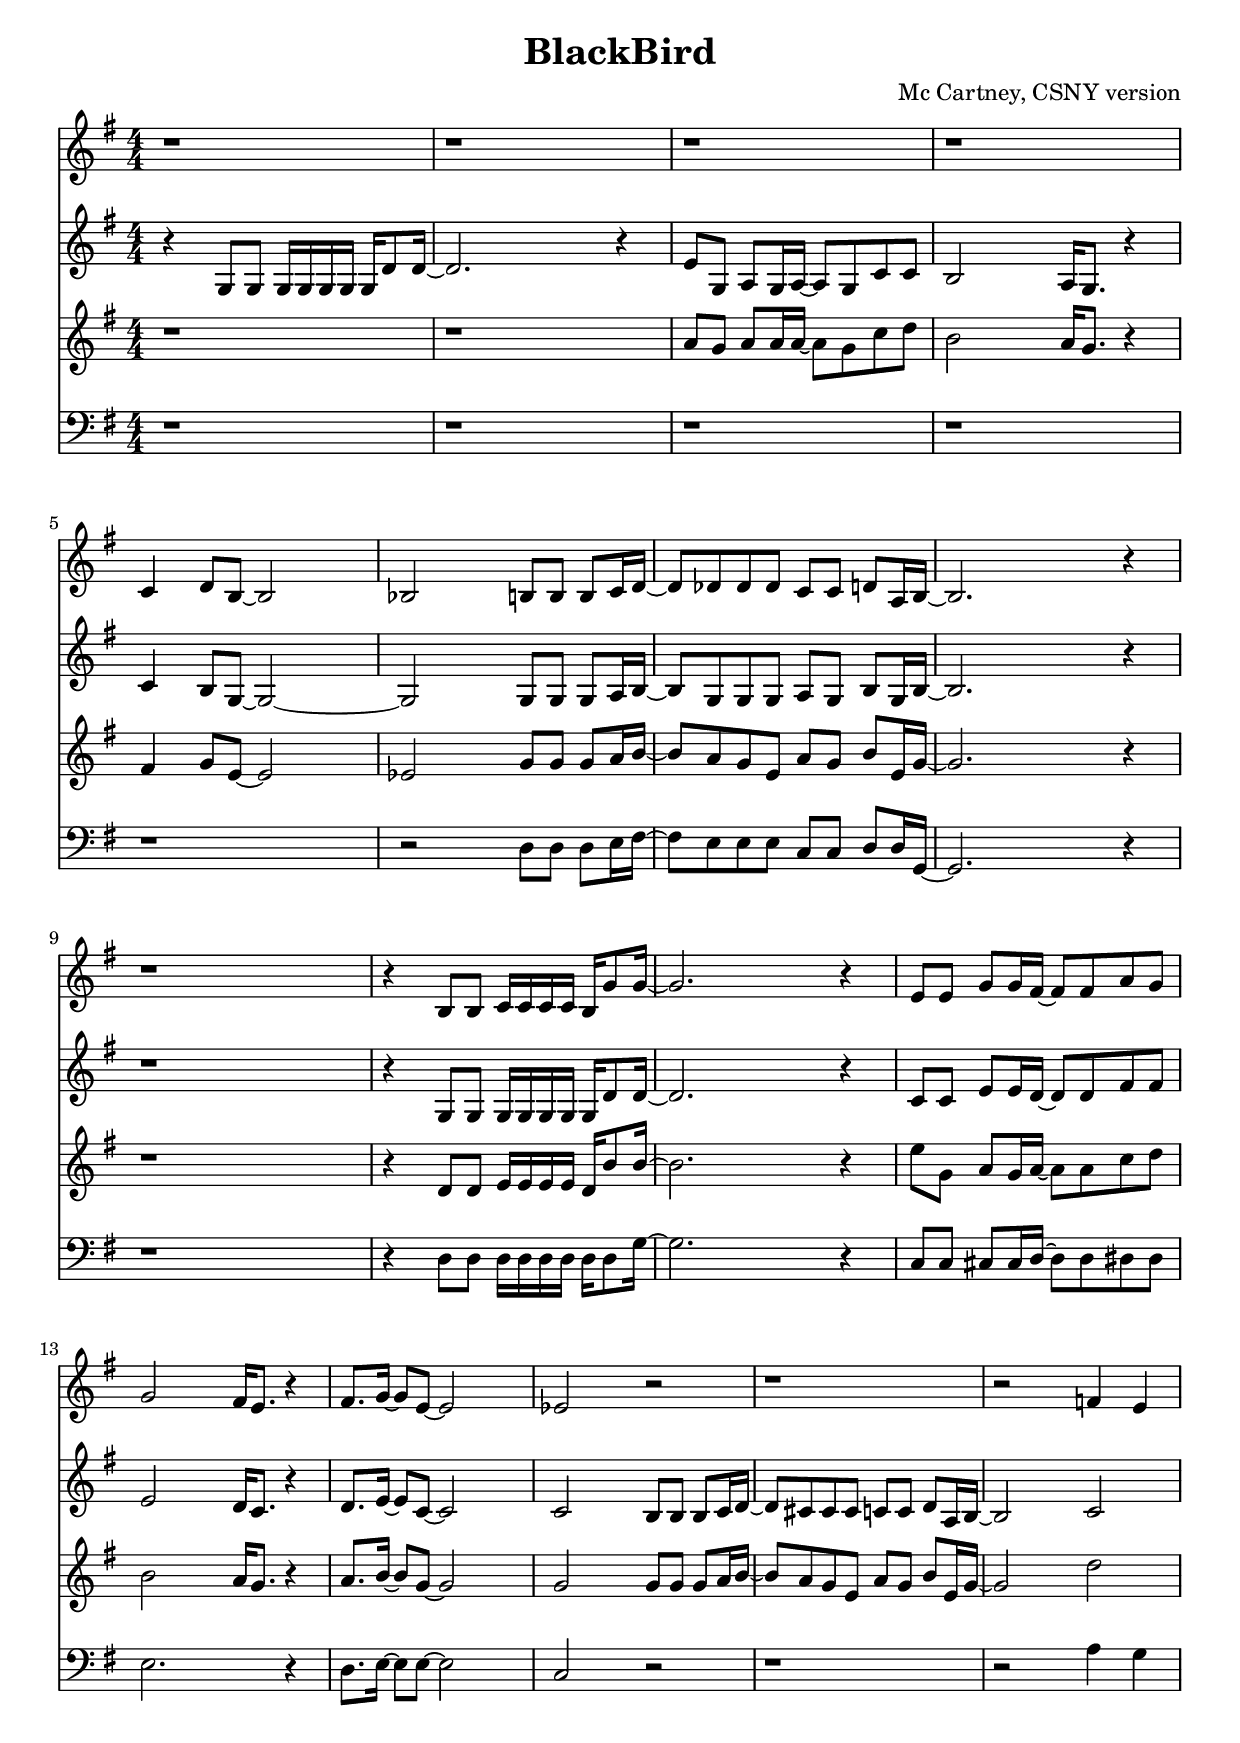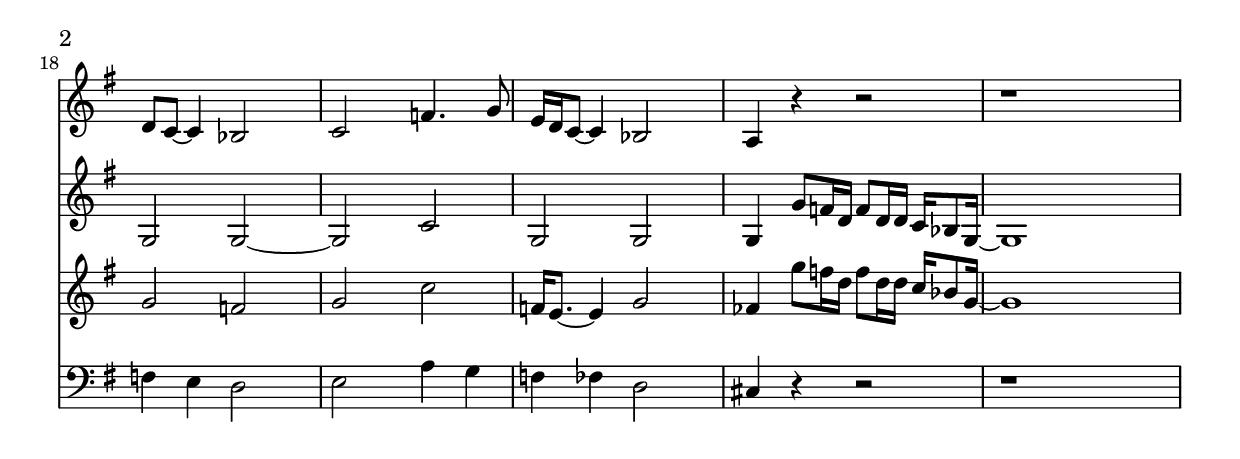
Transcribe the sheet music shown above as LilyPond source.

\version "2.18.2"	

noteCibleTransposition =   bes,   % c         % d pour Si b %  a, pour Mi b

ton = ""

indent = 0

melodiea =  \relative c''{
  \key a \major
  \numericTimeSignature
  \time 4/4
  r1 | r1 | r1 | r1 | d,4 e8 cis~ cis2 |
  c2 cis8 cis cis d16 e~ | e8 ees ees ees d d e b16 cis~ | cis2. r4 | r1
  r4 cis8 cis d16 d d d cis a'8 a16~ | a2. r4 |
  fis8 fis a a16 gis~ gis8 gis b a | a2 gis16 fis8. r4 | gis8. a16~ a8 fis~ fis2 |
  f2 r2 | r1 | r2 g4 fis |
  e8 d~ d4 c2 | d2 g4. a8 | fis16 e d8~ d4 c2 |
  b4 r r2 | r1
  
}

melodieb =  \relative c''{
  \key a \major
  \numericTimeSignature
  \time 4/4
  r4 a,8 a a16 a a a a e'8 e16~ | e2. r4
  fis8 a, b a16 b~ b8 a d d | cis2 b16 a8. r4 | d4 cis8 a~ a2~ |
  a2 a8 a a b16 cis~ | cis8 a a a b a cis a16 cis~ | cis2. r4 | r1
  r4 a8 a a16 a a a a e'8 e16~ | e2. r4
  d8 d fis fis16 e~ e8 e gis gis | fis2 e16 d8. r4 | e8. fis16~ fis8 d~ d2 | 
  d2 cis8 cis cis d16 e~ | e8 dis dis dis d d e b16 cis~ | cis2 d2 |
  a2 a2~ | a2 d2 | a2 a2 |
  a4 a'8 g16 e g8 e16 e d c8 a16~ | a1
}

melodiec =  \relative c''{
  \key a \major
  \numericTimeSignature
  \time 4/4
  r1 | r1 | b8 a b b16 b16~ b8 a d e | cis2 b16 a8. r4 | gis4 a8 fis~ fis2 |
  f2 a8 a a b16 cis~ cis8 b a fis b a cis fis,16 a~ a2. r4 r1 |
  r4 e8 e fis16 fis fis fis e cis'8 cis16~ cis2. r4 |
  fis8 a, b a16 b~ b8 b d e | cis2 b16 a8. r4 | b8. cis16~ cis8 a~ a2 |
  a2 a8 a a b16 cis~ | cis8 b a fis b a cis fis,16 a~ | a2 e' |
  a,2 g | a d | g,16 fis8.~ fis4 a2 |
  ges4 a'8 g16 e g8 e16 e d c8 a16~ | a1
}


melodied =  \relative c''{
  \key a \major
  \numericTimeSignature
  \time 4/4
  \clef bass
  r1 | r1 |
  r1 | r1 | r1 |
  r2 e,,8 e e fis16 gis~ | gis8 fis fis fis d d e e16 a,~ | a2. r4 | r1
  r4 e'8 e e16 e e e e e8 a16~ | a2. r4
  d,8 d dis dis16 e~  e8 e eis eis | fis2. r4 | e8. fis16~ fis8 fis~ fis2 |
  d2 r2 | r1 | r2 b'4 a | g fis e2 | fis b4 a g ges e2 | dis4 r4 r2 | r1 
  
}

\header {
  title = #(string-append "BlackBird" ton )
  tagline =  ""
  composer = "Mc Cartney, CSNY version"
}



\score{
  <<
    \new Staff { 
      \transpose c \noteCibleTransposition {
      \melodiea
      }
    }
    \new Staff { 
      \transpose c \noteCibleTransposition {
      \melodieb
      }
    }
    \new Staff { 
      \transpose c \noteCibleTransposition {
      \melodiec
      }
    }
    \new Staff { 
      \transpose c \noteCibleTransposition {
      \melodied
      }
    }
  >>
  \layout{ \context {      \Score      proportionalNotationDuration = #(ly:make-moment 4 30     )   } }
}






\score {
  <<
    \new Staff \with {midiInstrument = #"electric piano 1"} \unfoldRepeats{\melodiea }
    \new Staff \with {midiInstrument = #"electric piano 1"} \unfoldRepeats{\melodieb }
    \new Staff \with {midiInstrument = #"electric piano 1"} \unfoldRepeats{\melodiec }
     \new Staff \with {midiInstrument = #"electric piano 1"} \unfoldRepeats{\melodied }
  >>
 
    \midi{ \tempo 4 = 100 }
}